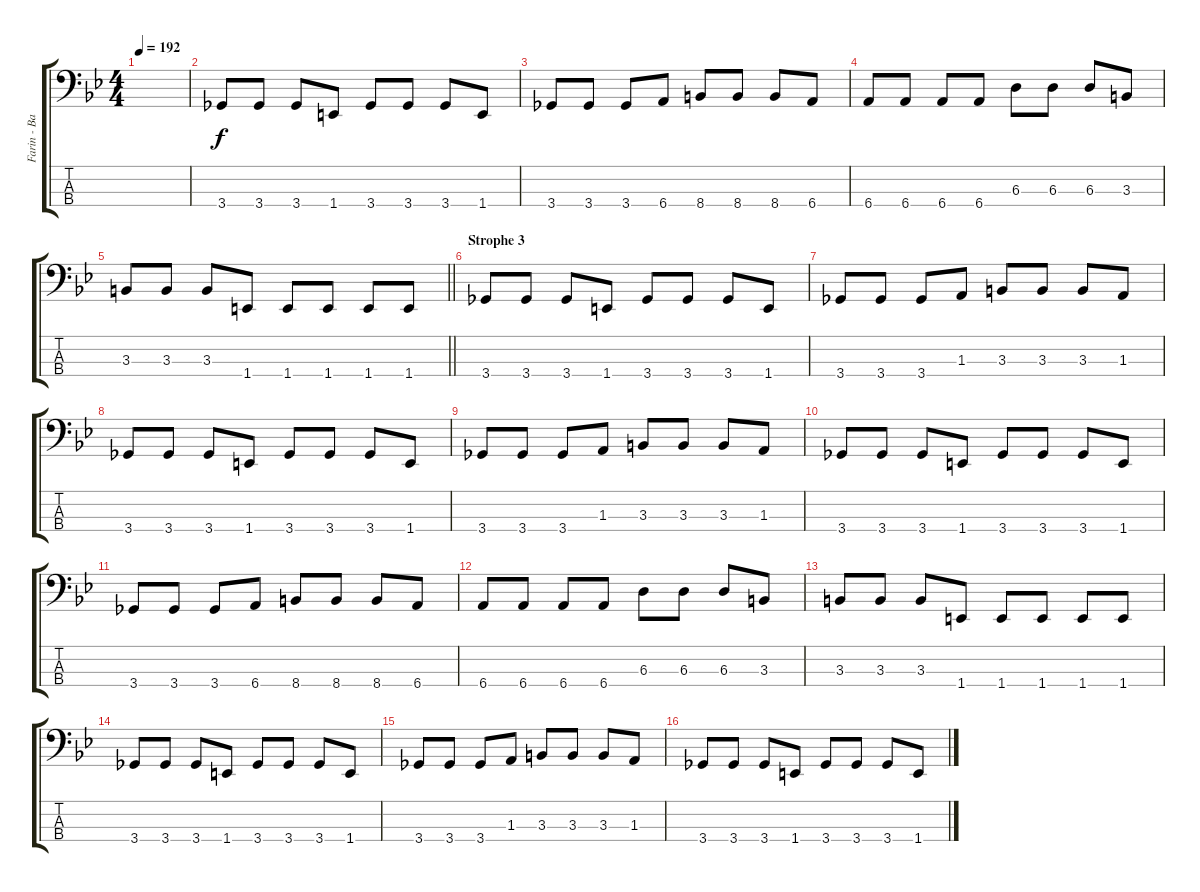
\track ("Farin - Bass" "Farin - Ba") {instrument electricbasspick}
\staff {score tabs}
\tuning (Gb2 Db2 Ab1 Eb1) {hide}
\ts (4 4)
\tempo 192
\clef f4
\ks bb
|
3.4.8 3.4.8 3.4.8 1.4.8 3.4.8 3.4.8 3.4.8 1.4.8 |
3.4.8 3.4.8 3.4.8 6.4.8 8.4.8 8.4.8 8.4.8 6.4.8 |
6.4.8 6.4.8 6.4.8 6.4.8 6.3.8 6.3.8 6.3.8 3.3.8 |
\barLineRight lightlight
3.3.8 3.3.8 3.3.8 1.4.8 1.4.8 1.4.8 1.4.8 1.4.8 |
\section ("" "Strophe 3")
3.4.8 3.4.8 3.4.8 1.4.8 3.4.8 3.4.8 3.4.8 1.4.8 |
3.4.8 3.4.8 3.4.8 1.3.8 3.3.8 3.3.8 3.3.8 1.3.8 |
3.4.8 3.4.8 3.4.8 1.4.8 3.4.8 3.4.8 3.4.8 1.4.8 |
3.4.8 3.4.8 3.4.8 1.3.8 3.3.8 3.3.8 3.3.8 1.3.8 |
3.4.8 3.4.8 3.4.8 1.4.8 3.4.8 3.4.8 3.4.8 1.4.8 |
3.4.8 3.4.8 3.4.8 6.4.8 8.4.8 8.4.8 8.4.8 6.4.8 |
6.4.8 6.4.8 6.4.8 6.4.8 6.3.8 6.3.8 6.3.8 3.3.8 |
3.3.8 3.3.8 3.3.8 1.4.8 1.4.8 1.4.8 1.4.8 1.4.8 |
3.4.8 3.4.8 3.4.8 1.4.8 3.4.8 3.4.8 3.4.8 1.4.8 |
3.4.8 3.4.8 3.4.8 1.3.8 3.3.8 3.3.8 3.3.8 1.3.8 |
3.4.8 3.4.8 3.4.8 1.4.8 3.4.8 3.4.8 3.4.8 1.4.8
